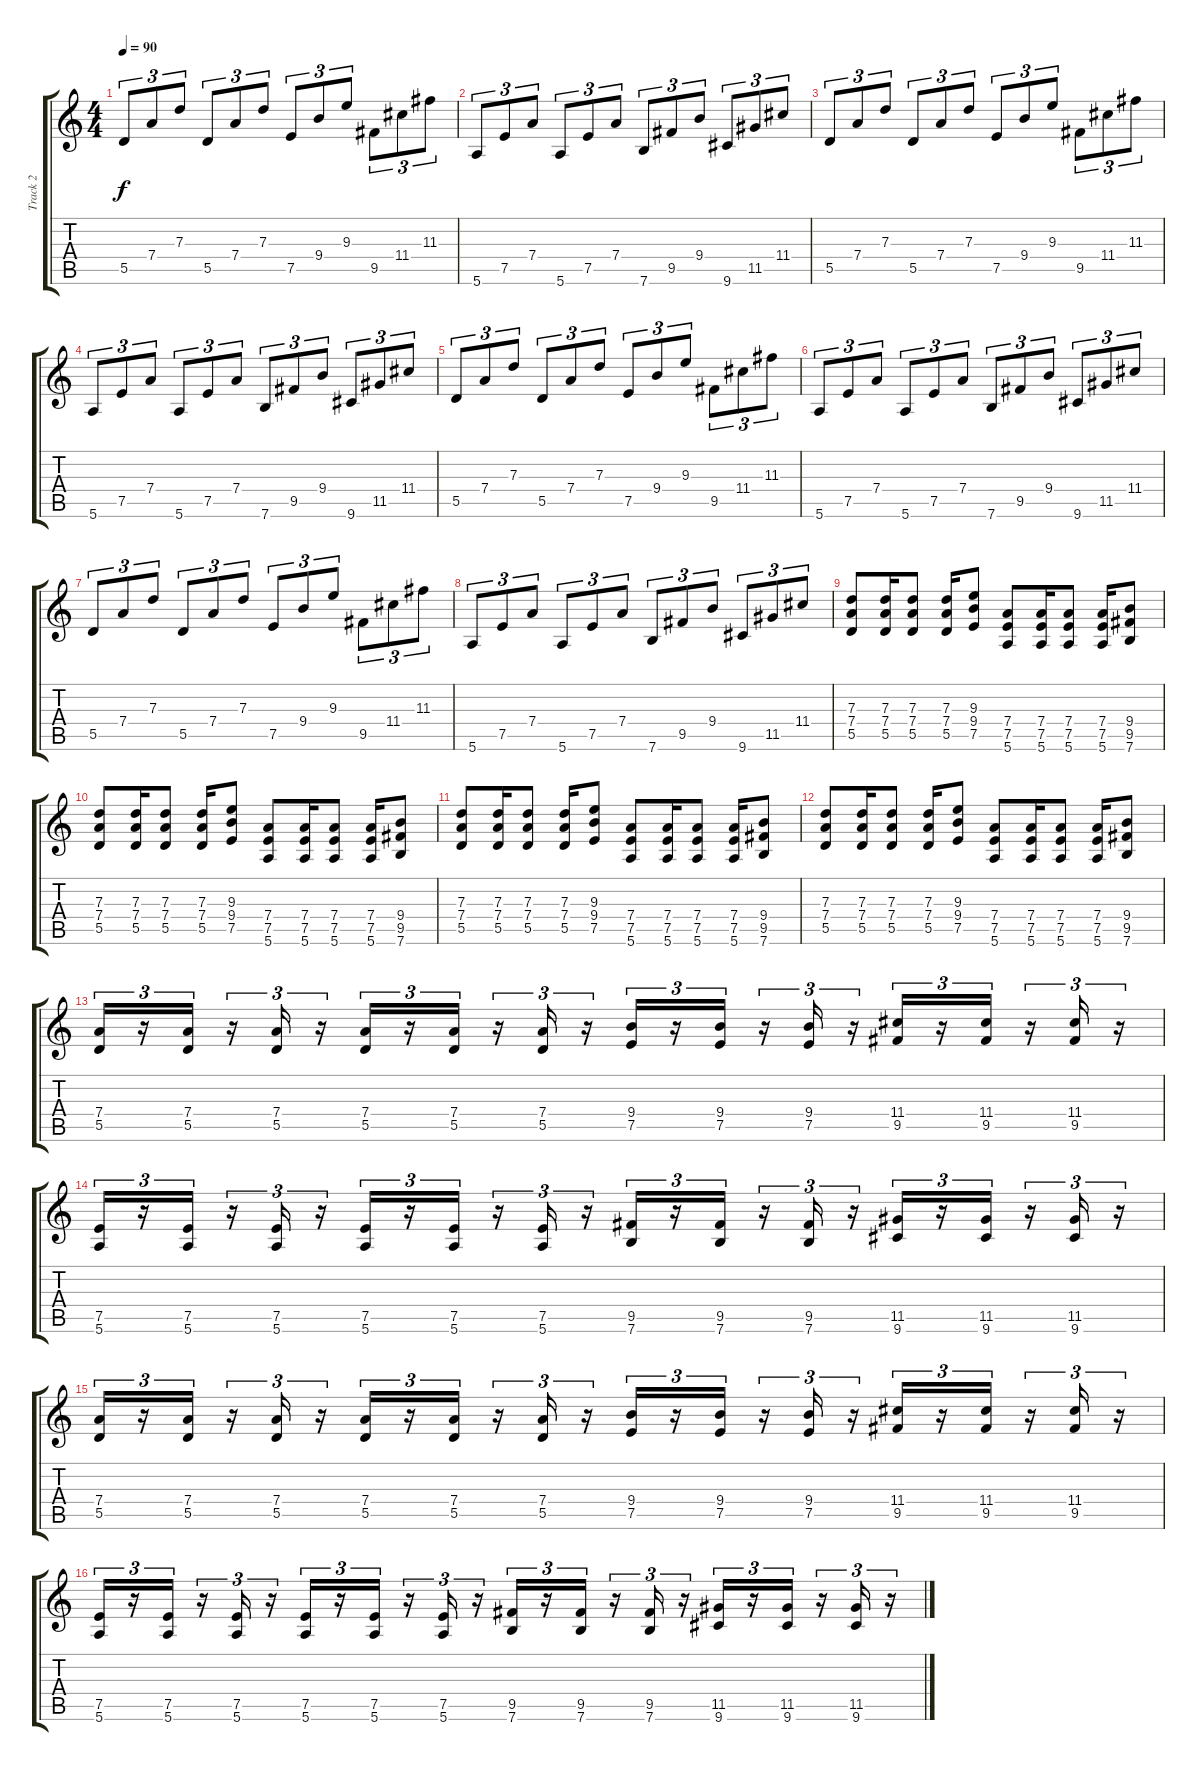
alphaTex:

\track ("Track 2" "Track 2") {instrument overdrivenguitar}
\staff {score tabs}
\tuning (E4 B3 G3 D3 A2 E2) {hide}
\ts (4 4)
\tempo 90
\clef g2
\ks c
5.5.8{tu (3 2) dy f instrument overdrivenguitar} 7.4.8{tu (3 2)} 7.3.8{tu (3 2)} 5.5.8{tu (3 2)} 7.4.8{tu (3 2)} 7.3.8{tu (3 2)} 7.5.8{tu (3 2)} 9.4.8{tu (3 2)} 9.3.8{tu (3 2)} 9.5.8{tu (3 2)} 11.4.8{tu (3 2)} 11.3.8{tu (3 2)} |
5.6.8{tu (3 2)} 7.5.8{tu (3 2)} 7.4.8{tu (3 2)} 5.6.8{tu (3 2)} 7.5.8{tu (3 2)} 7.4.8{tu (3 2)} 7.6.8{tu (3 2)} 9.5.8{tu (3 2)} 9.4.8{tu (3 2)} 9.6.8{tu (3 2)} 11.5.8{tu (3 2)} 11.4.8{tu (3 2)} |
5.5.8{tu (3 2)} 7.4.8{tu (3 2)} 7.3.8{tu (3 2)} 5.5.8{tu (3 2)} 7.4.8{tu (3 2)} 7.3.8{tu (3 2)} 7.5.8{tu (3 2)} 9.4.8{tu (3 2)} 9.3.8{tu (3 2)} 9.5.8{tu (3 2)} 11.4.8{tu (3 2)} 11.3.8{tu (3 2)} |
5.6.8{tu (3 2)} 7.5.8{tu (3 2)} 7.4.8{tu (3 2)} 5.6.8{tu (3 2)} 7.5.8{tu (3 2)} 7.4.8{tu (3 2)} 7.6.8{tu (3 2)} 9.5.8{tu (3 2)} 9.4.8{tu (3 2)} 9.6.8{tu (3 2)} 11.5.8{tu (3 2)} 11.4.8{tu (3 2)} |
5.5.8{tu (3 2)} 7.4.8{tu (3 2)} 7.3.8{tu (3 2)} 5.5.8{tu (3 2)} 7.4.8{tu (3 2)} 7.3.8{tu (3 2)} 7.5.8{tu (3 2)} 9.4.8{tu (3 2)} 9.3.8{tu (3 2)} 9.5.8{tu (3 2)} 11.4.8{tu (3 2)} 11.3.8{tu (3 2)} |
5.6.8{tu (3 2)} 7.5.8{tu (3 2)} 7.4.8{tu (3 2)} 5.6.8{tu (3 2)} 7.5.8{tu (3 2)} 7.4.8{tu (3 2)} 7.6.8{tu (3 2)} 9.5.8{tu (3 2)} 9.4.8{tu (3 2)} 9.6.8{tu (3 2)} 11.5.8{tu (3 2)} 11.4.8{tu (3 2)} |
5.5.8{tu (3 2)} 7.4.8{tu (3 2)} 7.3.8{tu (3 2)} 5.5.8{tu (3 2)} 7.4.8{tu (3 2)} 7.3.8{tu (3 2)} 7.5.8{tu (3 2)} 9.4.8{tu (3 2)} 9.3.8{tu (3 2)} 9.5.8{tu (3 2)} 11.4.8{tu (3 2)} 11.3.8{tu (3 2)} |
5.6.8{tu (3 2)} 7.5.8{tu (3 2)} 7.4.8{tu (3 2)} 5.6.8{tu (3 2)} 7.5.8{tu (3 2)} 7.4.8{tu (3 2)} 7.6.8{tu (3 2)} 9.5.8{tu (3 2)} 9.4.8{tu (3 2)} 9.6.8{tu (3 2)} 11.5.8{tu (3 2)} 11.4.8{tu (3 2)} |
(7.3 7.4 5.5).8 (7.3 7.4 5.5).16 (7.3 7.4 5.5).8 (7.3 7.4 5.5).16 (9.3 9.4 7.5).8 (7.4 7.5 5.6).8 (7.4 7.5 5.6).16 (7.4 7.5 5.6).8 (7.4 7.5 5.6).16 (9.4 9.5 7.6).8 |
(7.3 7.4 5.5).8 (7.3 7.4 5.5).16 (7.3 7.4 5.5).8 (7.3 7.4 5.5).16 (9.3 9.4 7.5).8 (7.4 7.5 5.6).8 (7.4 7.5 5.6).16 (7.4 7.5 5.6).8 (7.4 7.5 5.6).16 (9.4 9.5 7.6).8 |
(7.3 7.4 5.5).8 (7.3 7.4 5.5).16 (7.3 7.4 5.5).8 (7.3 7.4 5.5).16 (9.3 9.4 7.5).8 (7.4 7.5 5.6).8 (7.4 7.5 5.6).16 (7.4 7.5 5.6).8 (7.4 7.5 5.6).16 (9.4 9.5 7.6).8 |
(7.3 7.4 5.5).8 (7.3 7.4 5.5).16 (7.3 7.4 5.5).8 (7.3 7.4 5.5).16 (9.3 9.4 7.5).8 (7.4 7.5 5.6).8 (7.4 7.5 5.6).16 (7.4 7.5 5.6).8 (7.4 7.5 5.6).16 (9.4 9.5 7.6).8 |
(7.4 5.5).16{tu (3 2)} r.16{tu (3 2)} (7.4 5.5).16{tu (3 2)} r.16{tu (3 2)} (7.4 5.5).16{tu (3 2)} r.16{tu (3 2)} (7.4 5.5).16{tu (3 2)} r.16{tu (3 2)} (7.4 5.5).16{tu (3 2)} r.16{tu (3 2)} (7.4 5.5).16{tu (3 2)} r.16{tu (3 2)} (9.4 7.5).16{tu (3 2)} r.16{tu (3 2)} (9.4 7.5).16{tu (3 2)} r.16{tu (3 2)} (9.4 7.5).16{tu (3 2)} r.16{tu (3 2)} (11.4 9.5).16{tu (3 2)} r.16{tu (3 2)} (11.4 9.5).16{tu (3 2)} r.16{tu (3 2)} (11.4 9.5).16{tu (3 2)} r.16{tu (3 2)} |
(7.5 5.6).16{tu (3 2)} r.16{tu (3 2)} (7.5 5.6).16{tu (3 2)} r.16{tu (3 2)} (7.5 5.6).16{tu (3 2)} r.16{tu (3 2)} (7.5 5.6).16{tu (3 2)} r.16{tu (3 2)} (7.5 5.6).16{tu (3 2)} r.16{tu (3 2)} (7.5 5.6).16{tu (3 2)} r.16{tu (3 2)} (9.5 7.6).16{tu (3 2)} r.16{tu (3 2)} (9.5 7.6).16{tu (3 2)} r.16{tu (3 2)} (9.5 7.6).16{tu (3 2)} r.16{tu (3 2)} (11.5 9.6).16{tu (3 2)} r.16{tu (3 2)} (11.5 9.6).16{tu (3 2)} r.16{tu (3 2)} (11.5 9.6).16{tu (3 2)} r.16{tu (3 2)} |
(7.4 5.5).16{tu (3 2)} r.16{tu (3 2)} (7.4 5.5).16{tu (3 2)} r.16{tu (3 2)} (7.4 5.5).16{tu (3 2)} r.16{tu (3 2)} (7.4 5.5).16{tu (3 2)} r.16{tu (3 2)} (7.4 5.5).16{tu (3 2)} r.16{tu (3 2)} (7.4 5.5).16{tu (3 2)} r.16{tu (3 2)} (9.4 7.5).16{tu (3 2)} r.16{tu (3 2)} (9.4 7.5).16{tu (3 2)} r.16{tu (3 2)} (9.4 7.5).16{tu (3 2)} r.16{tu (3 2)} (11.4 9.5).16{tu (3 2)} r.16{tu (3 2)} (11.4 9.5).16{tu (3 2)} r.16{tu (3 2)} (11.4 9.5).16{tu (3 2)} r.16{tu (3 2)} |
(7.5 5.6).16{tu (3 2)} r.16{tu (3 2)} (7.5 5.6).16{tu (3 2)} r.16{tu (3 2)} (7.5 5.6).16{tu (3 2)} r.16{tu (3 2)} (7.5 5.6).16{tu (3 2)} r.16{tu (3 2)} (7.5 5.6).16{tu (3 2)} r.16{tu (3 2)} (7.5 5.6).16{tu (3 2)} r.16{tu (3 2)} (9.5 7.6).16{tu (3 2)} r.16{tu (3 2)} (9.5 7.6).16{tu (3 2)} r.16{tu (3 2)} (9.5 7.6).16{tu (3 2)} r.16{tu (3 2)} (11.5 9.6).16{tu (3 2)} r.16{tu (3 2)} (11.5 9.6).16{tu (3 2)} r.16{tu (3 2)} (11.5 9.6).16{tu (3 2)} r.16{tu (3 2)}
